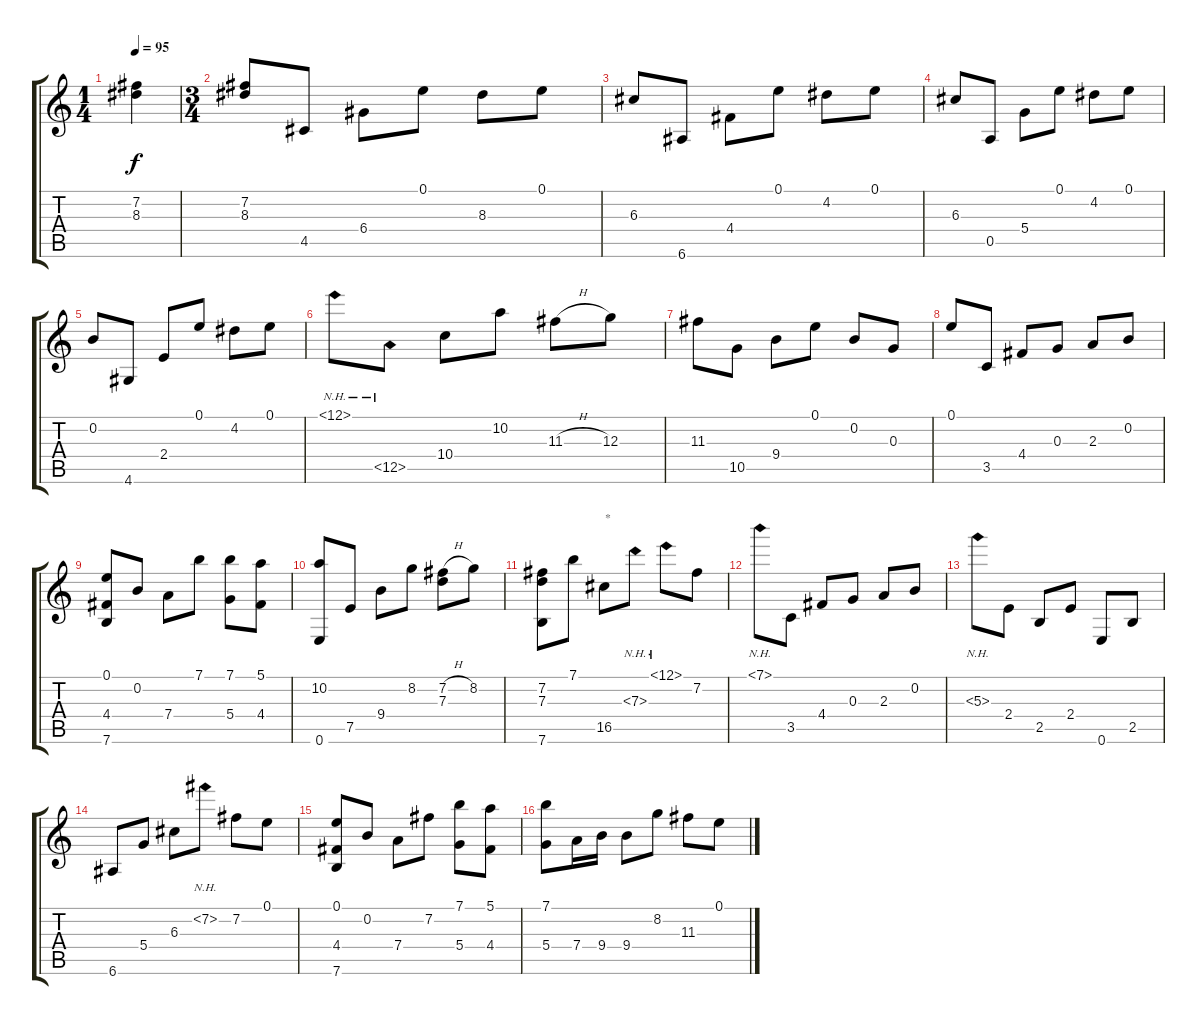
\track "" {instrument acousticguitarnylon}
\staff {score tabs}
\tuning (E4 B3 G3 D3 A2 E2) {hide}
\ts (1 4)
\tempo 95
\clef g2
\ks c
(7.2 8.3).4{dy f} |
\ts (3 4)
(7.2 8.3).8 4.5.8 6.4.8 0.1.8 8.3.8 0.1.8 |
6.3.8 6.6.8 4.4.8 0.1.8 4.2.8 0.1.8 |
6.3.8 0.5.8 5.4.8 0.1.8 4.2.8 0.1.8 |
0.2.8 4.6.8 2.4.8 0.1.8 4.2.8 0.1.8 |
12.1{nh}.8 12.5{nh}.8 10.4.8 10.2.8 11.3{h}.8 12.3.8 |
11.3.8 10.5.8 9.4.8 0.1.8 0.2.8 0.3.8 |
0.1.8 3.5.8 4.4.8 0.3.8 2.3.8 0.2.8 |
(0.1 4.4 7.6).8 0.2.8 7.4.8 7.1.8 (7.1 5.4).8 (5.1 4.4).8 |
(10.2 0.6).8 7.5.8 9.4.8 8.2.8 (7.2{h} 7.3).8 8.2.8 |
(7.2 7.3 7.6).8 7.1.8 16.5.8{txt "*"} 7.3{nh}.8 12.1{nh}.8 7.2.8 |
7.1{nh}.8 3.5.8 4.4.8 0.3.8 2.3.8 0.2.8 |
5.3{nh}.8 2.4.8 2.5.8 2.4.8 0.6.8 2.5.8 |
6.6.8 5.4.8 6.3.8 7.2{nh}.8 7.2.8 0.1.8 |
(0.1 4.4 7.6).8 0.2.8 7.4.8 7.2.8 (7.1 5.4).8 (5.1 4.4).8 |
(7.1 5.4).8 7.4.16 9.4.16 9.4.8 8.2.8 11.3.8 0.1.8
